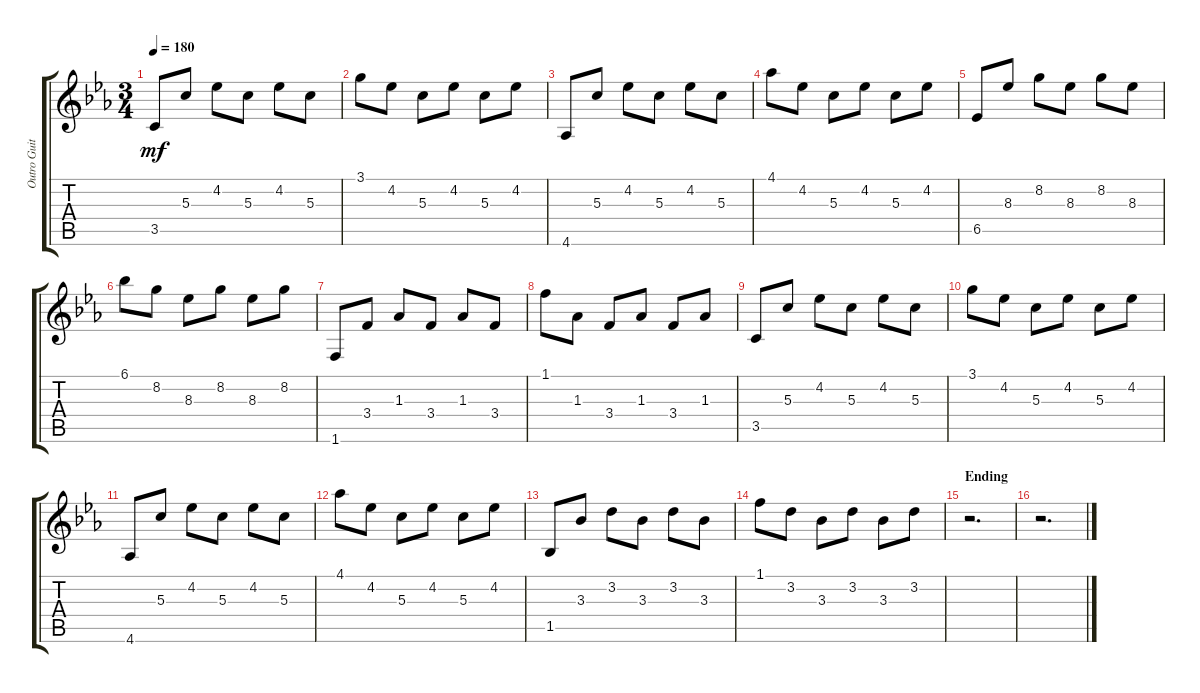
\track ("Outro Guitar" "Outro Guit") {instrument acousticguitarnylon}
\staff {score tabs}
\tuning (E4 B3 G3 D3 A2 E2) {hide}
\ts (3 4)
\tempo 180
\clef g2
\ks cminor
3.5.8{dy mf} 5.3.8 4.2.8 5.3.8 4.2.8 5.3.8 |
3.1.8 4.2.8 5.3.8 4.2.8 5.3.8 4.2.8 |
4.6.8 5.3.8 4.2.8 5.3.8 4.2.8 5.3.8 |
4.1.8 4.2.8 5.3.8 4.2.8 5.3.8 4.2.8 |
6.5.8 8.3.8 8.2.8 8.3.8 8.2.8 8.3.8 |
6.1.8 8.2.8 8.3.8 8.2.8 8.3.8 8.2.8 |
1.6.8 3.4.8 1.3.8 3.4.8 1.3.8 3.4.8 |
1.1.8 1.3.8 3.4.8 1.3.8 3.4.8 1.3.8 |
3.5.8 5.3.8 4.2.8 5.3.8 4.2.8 5.3.8 |
3.1.8 4.2.8 5.3.8 4.2.8 5.3.8 4.2.8 |
4.6.8 5.3.8 4.2.8 5.3.8 4.2.8 5.3.8 |
4.1.8 4.2.8 5.3.8 4.2.8 5.3.8 4.2.8 |
1.5.8 3.3.8 3.2.8 3.3.8 3.2.8 3.3.8 |
1.1.8 3.2.8 3.3.8 3.2.8 3.3.8 3.2.8 |
\section ("" "Ending")
r.2{d} |
r.2{d}
